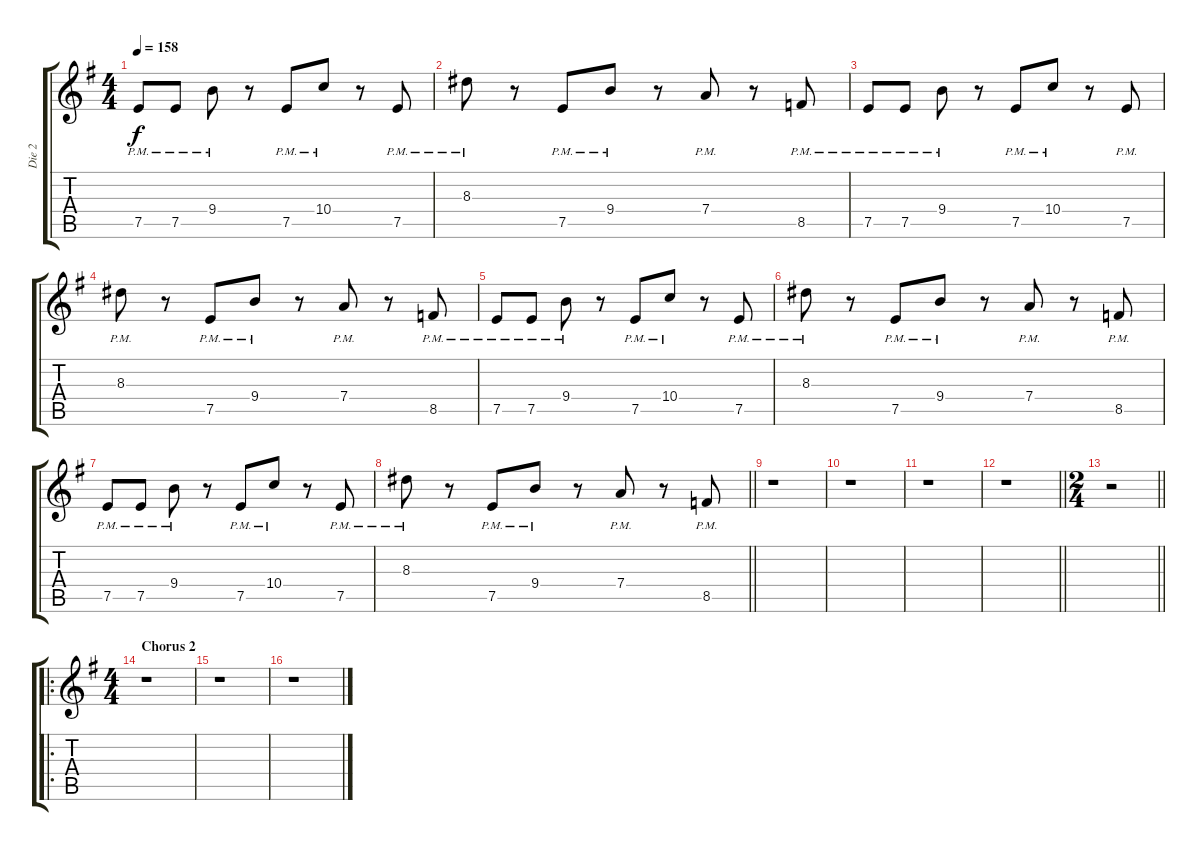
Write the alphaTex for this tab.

\track ("Die 2" "Die 2") {instrument distortionguitar}
\staff {score tabs}
\tuning (E4 B3 G3 D3 A2 D2) {hide}
\ts (4 4)
\tempo 158
\clef g2
\ks g
7.5{pm}.8{dy f} 7.5{pm}.8 9.4{pm}.8 r.8 7.5{pm}.8 10.4{pm}.8 r.8 7.5{pm}.8 |
8.3{pm}.8 r.8 7.5{pm}.8 9.4{pm}.8 r.8 7.4{pm}.8 r.8 8.5{pm}.8 |
7.5{pm}.8 7.5{pm}.8 9.4{pm}.8 r.8 7.5{pm}.8 10.4{pm}.8 r.8 7.5{pm}.8 |
8.3{pm}.8 r.8 7.5{pm}.8 9.4{pm}.8 r.8 7.4{pm}.8 r.8 8.5{pm}.8 |
7.5{pm}.8 7.5{pm}.8 9.4{pm}.8 r.8 7.5{pm}.8 10.4{pm}.8 r.8 7.5{pm}.8 |
8.3{pm}.8 r.8 7.5{pm}.8 9.4{pm}.8 r.8 7.4{pm}.8 r.8 8.5{pm}.8 |
7.5{pm}.8 7.5{pm}.8 9.4{pm}.8 r.8 7.5{pm}.8 10.4{pm}.8 r.8 7.5{pm}.8 |
\barLineRight lightlight
8.3{pm}.8 r.8 7.5{pm}.8 9.4{pm}.8 r.8 7.4{pm}.8 r.8 8.5{pm}.8 |
r.1 |
r.1 |
r.1 |
\barLineRight lightlight
r.1 |
\ts (2 4)
\barLineRight lightlight
r.2 |
\ro
\ts (4 4)
\section ("" "Chorus 2")
r.1 |
r.1 |
r.1
